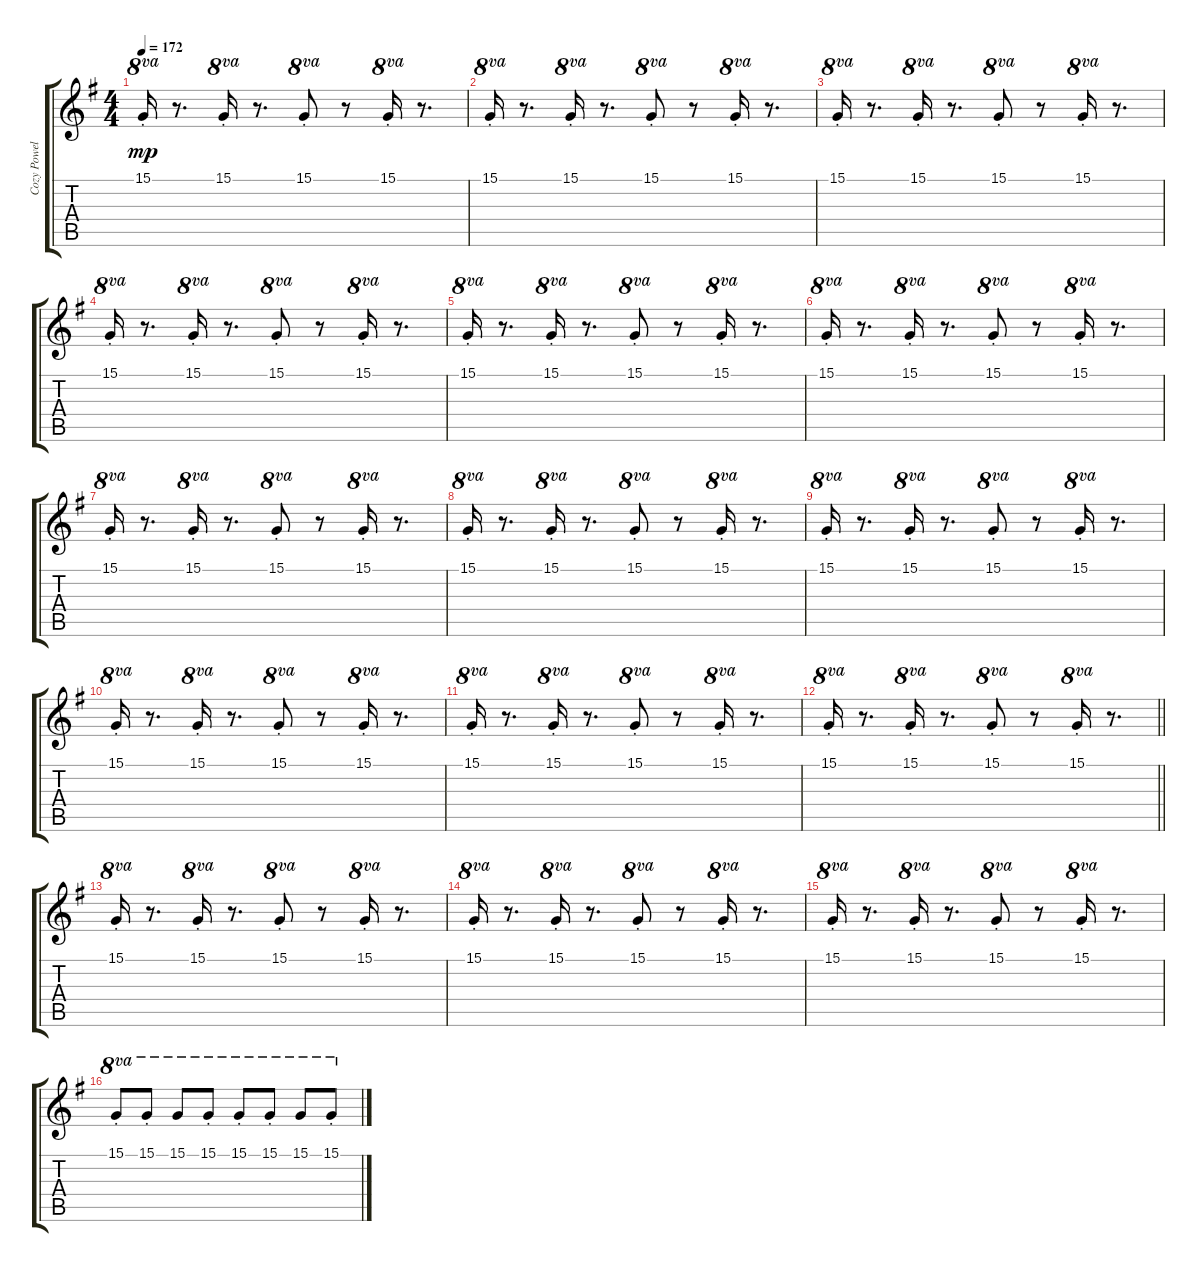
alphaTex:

\track ("Cozy Powell Cymbal" "Cozy Powel") {instrument telephonering}
\staff {score tabs}
\tuning (E4 B3 G3 D3 A2 E2) {hide}
\ts (4 4)
\tempo 172
\clef g2
\ks g
15.1{st}.16{ot 8va dy mp} r.8{d} 15.1{st}.16{ot 8va} r.8{d} 15.1{st}.8{ot 8va} r.8 15.1{st}.16{ot 8va} r.8{d} |
15.1{st}.16{ot 8va} r.8{d} 15.1{st}.16{ot 8va} r.8{d} 15.1{st}.8{ot 8va} r.8 15.1{st}.16{ot 8va} r.8{d} |
15.1{st}.16{ot 8va} r.8{d} 15.1{st}.16{ot 8va} r.8{d} 15.1{st}.8{ot 8va} r.8 15.1{st}.16{ot 8va} r.8{d} |
15.1{st}.16{ot 8va} r.8{d} 15.1{st}.16{ot 8va} r.8{d} 15.1{st}.8{ot 8va} r.8 15.1{st}.16{ot 8va} r.8{d} |
15.1{st}.16{ot 8va} r.8{d} 15.1{st}.16{ot 8va} r.8{d} 15.1{st}.8{ot 8va} r.8 15.1{st}.16{ot 8va} r.8{d} |
15.1{st}.16{ot 8va} r.8{d} 15.1{st}.16{ot 8va} r.8{d} 15.1{st}.8{ot 8va} r.8 15.1{st}.16{ot 8va} r.8{d} |
15.1{st}.16{ot 8va} r.8{d} 15.1{st}.16{ot 8va} r.8{d} 15.1{st}.8{ot 8va} r.8 15.1{st}.16{ot 8va} r.8{d} |
15.1{st}.16{ot 8va} r.8{d} 15.1{st}.16{ot 8va} r.8{d} 15.1{st}.8{ot 8va} r.8 15.1{st}.16{ot 8va} r.8{d} |
15.1{st}.16{ot 8va} r.8{d} 15.1{st}.16{ot 8va} r.8{d} 15.1{st}.8{ot 8va} r.8 15.1{st}.16{ot 8va} r.8{d} |
15.1{st}.16{ot 8va} r.8{d} 15.1{st}.16{ot 8va} r.8{d} 15.1{st}.8{ot 8va} r.8 15.1{st}.16{ot 8va} r.8{d} |
15.1{st}.16{ot 8va} r.8{d} 15.1{st}.16{ot 8va} r.8{d} 15.1{st}.8{ot 8va} r.8 15.1{st}.16{ot 8va} r.8{d} |
\barLineRight lightlight
15.1{st}.16{ot 8va} r.8{d} 15.1{st}.16{ot 8va} r.8{d} 15.1{st}.8{ot 8va} r.8 15.1{st}.16{ot 8va} r.8{d} |
15.1{st}.16{ot 8va} r.8{d} 15.1{st}.16{ot 8va} r.8{d} 15.1{st}.8{ot 8va} r.8 15.1{st}.16{ot 8va} r.8{d} |
15.1{st}.16{ot 8va} r.8{d} 15.1{st}.16{ot 8va} r.8{d} 15.1{st}.8{ot 8va} r.8 15.1{st}.16{ot 8va} r.8{d} |
15.1{st}.16{ot 8va} r.8{d} 15.1{st}.16{ot 8va} r.8{d} 15.1{st}.8{ot 8va} r.8 15.1{st}.16{ot 8va} r.8{d} |
15.1{st}.8{ot 8va} 15.1{st}.8{ot 8va} 15.1.8{ot 8va} 15.1{st}.8{ot 8va} 15.1{st}.8{ot 8va} 15.1{st}.8{ot 8va} 15.1.8{ot 8va} 15.1{st}.8{ot 8va}
